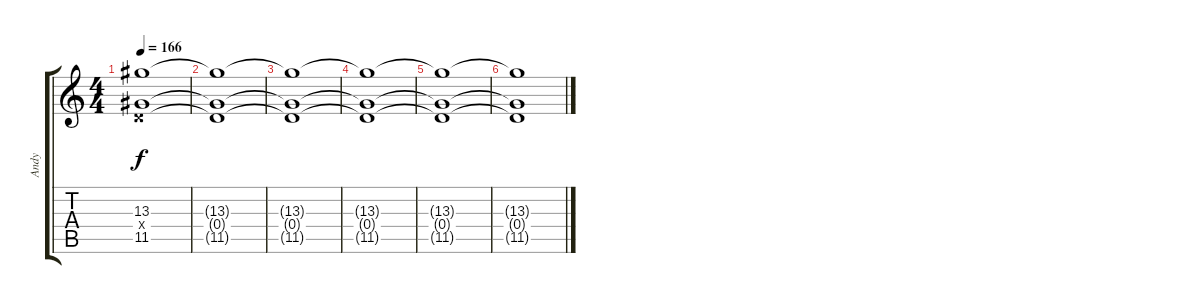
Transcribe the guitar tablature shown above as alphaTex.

\track ("Andy" "Andy") {instrument electricguitarjazz}
\staff {score tabs}
\tuning (E4 B3 G3 D3 A2 E2) {hide}
\ts (4 4)
\tempo 166
\clef g2
\ks c
(13.3 0.4{x} 11.5).1{dy f} |
(13.3{t} 0.4{t} 11.5{t}).1{volume 0} |
(13.3{t} 0.4{t} 11.5{t}).1 |
(13.3{t} 0.4{t} 11.5{t}).1 |
(13.3{t} 0.4{t} 11.5{t}).1 |
(13.3{t} 0.4{t} 11.5{t}).1
